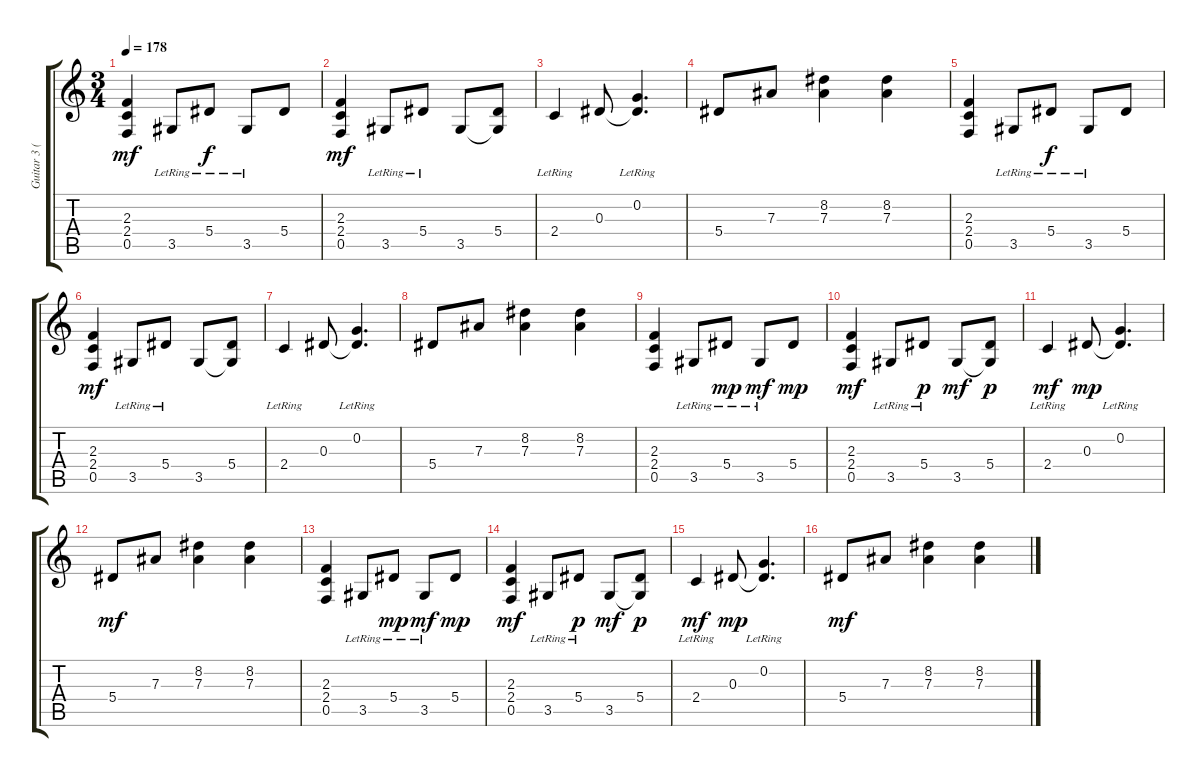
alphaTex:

\track ("Guitar 3 (Rhytm)" "Guitar 3 (") {instrument distortionguitar}
\staff {score tabs}
\tuning (C4 G3 Eb3 Bb2 F2 C2) {hide}
\ts (3 4)
\tempo 178
\clef g2
\ks c
(2.3 2.4 0.5).4{dy mf volume 12 balance 14 instrument distortionguitar} 3.5{lr}.8 5.4{lr}.8{dy f} 3.5{lr}.8 5.4.8 |
(2.3 2.4 0.5).4{dy mf} 3.5{lr}.8 5.4{lr}.8 3.5.8 (5.4 3.5{t}).8 |
2.4{lr}.4 0.3.8 (0.2{lr} 0.3{t}).4{d} |
5.4.8 7.3.8 (8.2 7.3).4 (8.2 7.3).4 |
(2.3 2.4 0.5).4 3.5{lr}.8 5.4{lr}.8{dy f} 3.5{lr}.8 5.4.8 |
(2.3 2.4 0.5).4{dy mf} 3.5{lr}.8 5.4{lr}.8 3.5.8 (5.4 3.5{t}).8 |
2.4{lr}.4 0.3.8 (0.2{lr} 0.3{t}).4{d} |
5.4.8 7.3.8 (8.2 7.3).4 (8.2 7.3).4 |
(2.3 2.4 0.5).4{balance 12} 3.5{lr}.8 5.4{lr}.8{dy mp} 3.5{lr}.8{dy mf} 5.4.8{dy mp} |
(2.3 2.4 0.5).4{dy mf} 3.5{lr}.8 5.4{lr}.8{dy p} 3.5.8{dy mf} (5.4 3.5{t}).8{dy p} |
2.4{lr}.4{dy mf} 0.3.8{dy mp} (0.2{lr} 0.3{t}).4{d} |
5.4.8{dy mf} 7.3.8 (8.2 7.3).4 (8.2 7.3).4 |
(2.3 2.4 0.5).4 3.5{lr}.8 5.4{lr}.8{dy mp} 3.5{lr}.8{dy mf} 5.4.8{dy mp} |
(2.3 2.4 0.5).4{dy mf} 3.5{lr}.8 5.4{lr}.8{dy p} 3.5.8{dy mf} (5.4 3.5{t}).8{dy p} |
2.4{lr}.4{dy mf} 0.3.8{dy mp} (0.2{lr} 0.3{t}).4{d} |
5.4.8{dy mf} 7.3.8 (8.2 7.3).4 (8.2 7.3).4
